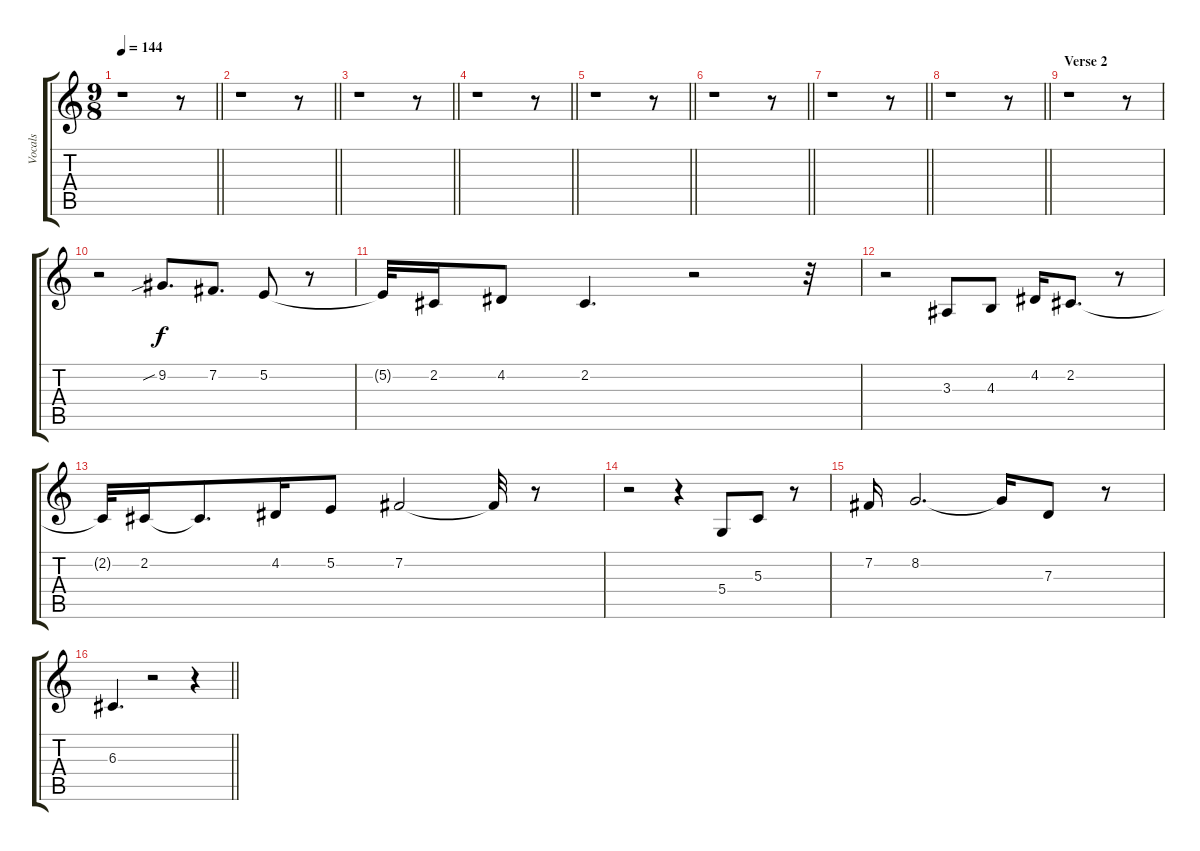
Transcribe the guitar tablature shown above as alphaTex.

\track ("Vocals" "Vocals") {instrument trombone}
\staff {score tabs}
\tuning (E4 B3 G3 D3 A2 E2) {hide}
\ts (9 8)
\tempo 144
\clef g2
\barLineRight lightlight
\ks c
r.1{dy f} r.8 |
\barLineRight lightlight
r.1 r.8 |
\barLineRight lightlight
r.1 r.8 |
\barLineRight lightlight
r.1 r.8 |
\barLineRight lightlight
r.1 r.8 |
\barLineRight lightlight
r.1 r.8 |
\barLineRight lightlight
r.1 r.8 |
\barLineRight lightlight
r.1 r.8 |
\section ("" "Verse 2")
r.1 r.8 |
r.2 9.2{sib}.8{d} 7.2.8{d} 5.2.8 r.8 |
5.2{t}.32 2.2.16 4.2.8 2.2.4{d} r.2 r.32 |
r.2 3.3.8 4.3.8 4.2.16 2.2.8{d} r.8 |
2.2{t}.32 2.2.16 2.2{t}.8{d} 4.2.16 5.2.8 7.2.2 7.2{t}.32 r.8 |
r.2 r.4 5.4.8 5.3.8 r.8 |
7.2.16 8.2.2{d} 8.2{t}.16 7.3.8 r.8 |
\barLineRight lightlight
6.3.4{d} r.2 r.4
